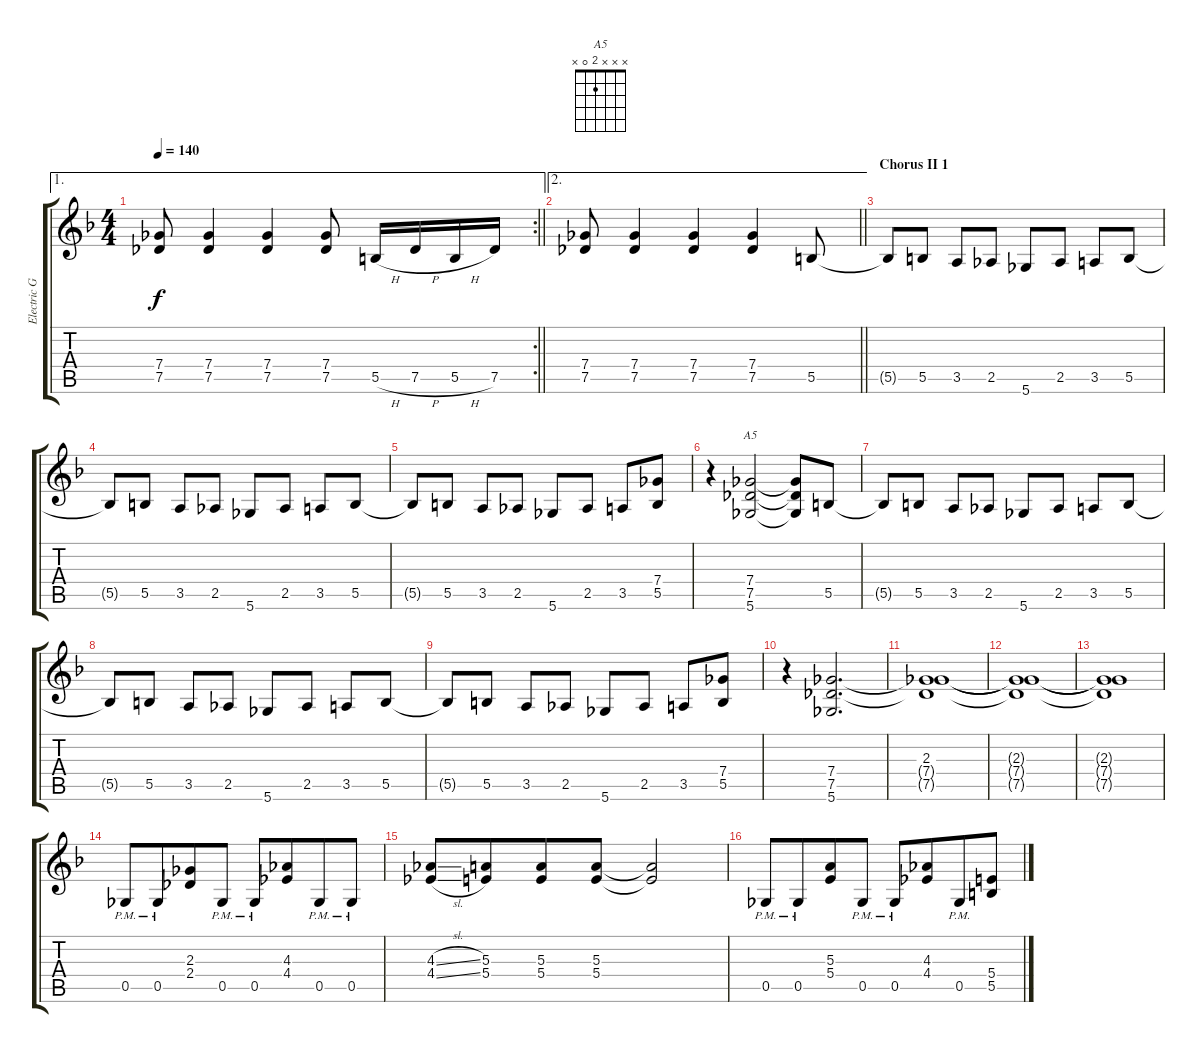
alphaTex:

\track ("Electric Guitar" "Electric G") {instrument distortionguitar}
\staff {score tabs}
\tuning (Db4 Ab3 E3 B2 Gb2 Db2) {hide}
\chord ("A5" x x x 2 0 x)
\ae 1
\rc 2
\ts (4 4)
\tempo 140
\clef g2
\barLineRight lightlight
\ks f
(7.4 7.5).8{dy f} (7.4 7.5).4 (7.4 7.5).4 (7.4 7.5).8 5.5{h}.16 7.5{h}.16 5.5{h}.16 7.5.16 |
\ae 2
\barLineRight lightlight
(7.4 7.5).8 (7.4 7.5).4 (7.4 7.5).4 (7.4 7.5).4 5.5.8 |
\section ("" "Chorus II 1")
5.5{t}.8 5.5.8 3.5.8 2.5.8 5.6.8 2.5.8 3.5.8 5.5.8 |
5.5{t}.8 5.5.8 3.5.8 2.5.8 5.6.8 2.5.8 3.5.8 5.5.8 |
5.5{t}.8 5.5.8 3.5.8 2.5.8 5.6.8 2.5.8 3.5.8 (7.4 5.5).8 |
r.4 (7.4 7.5 5.6).2{ch "A5"} (7.4{t} 7.5{t} 5.6{t}).8 5.5.8 |
5.5{t}.8 5.5.8 3.5.8 2.5.8 5.6.8 2.5.8 3.5.8 5.5.8 |
5.5{t}.8 5.5.8 3.5.8 2.5.8 5.6.8 2.5.8 3.5.8 5.5.8 |
5.5{t}.8 5.5.8 3.5.8 2.5.8 5.6.8 2.5.8 3.5.8 (7.4 5.5).8 |
r.4 (7.4 7.5 5.6).2{d} |
(2.3 7.4{t} 7.5{t}).1 |
(2.3{t} 7.4{t} 7.5{t}).1 |
(2.3{t} 7.4{t} 7.5{t}).1 |
0.5{pm}.8 0.5{pm}.8{beam merge} (2.3 2.4).8 0.5{pm}.8 0.5{pm}.8 (4.3 4.4).8{beam merge} 0.5{pm}.8 0.5{pm}.8 |
(4.3{sl} 4.4{sl}).8 (5.3 5.4).8{beam merge} (5.3 5.4).8 (5.3 5.4).8 (5.3{t} 5.4{t}).2 |
0.5{pm}.8 0.5{pm}.8{beam merge} (5.3 5.4).8 0.5{pm}.8 0.5{pm}.8 (4.3 4.4).8{beam merge} 0.5{pm}.8 (5.4{sl} 5.5{sl}).8
